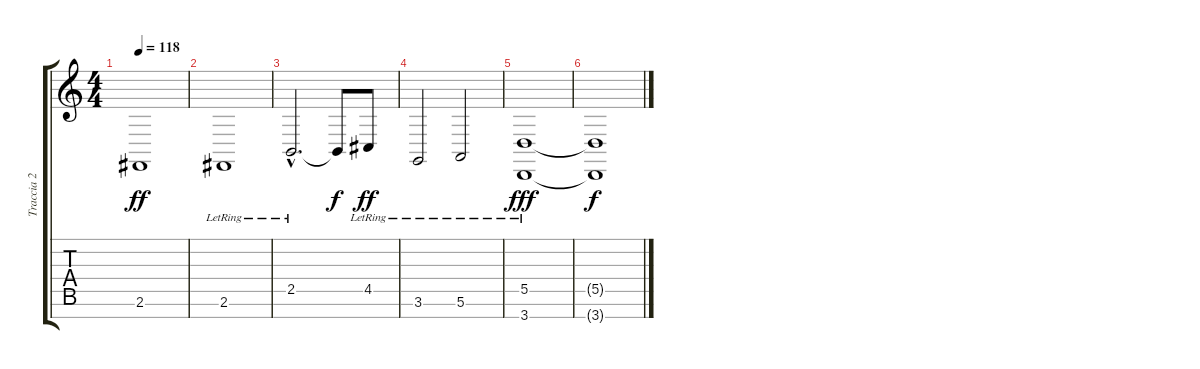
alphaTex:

\track ("Traccia 2" "Traccia 2") {instrument acousticgrandpiano}
\staff {score tabs}
\tuning (E4 B3 G3 D3 A2 E2 B1) {hide}
\ts (4 4)
\tempo 118
\clef g2
\ks c
2.6.1{dy ff} |
2.6{lr}.1 |
2.5{hac lr}.2{d} 2.5{t}.8{dy f} 4.5{lr}.8{dy ff} |
3.6{lr}.2 5.6{lr}.2 |
(5.5{lr} 3.7{lr}).1{dy fff} |
(5.5{t} 3.7{t}).1{dy f}
